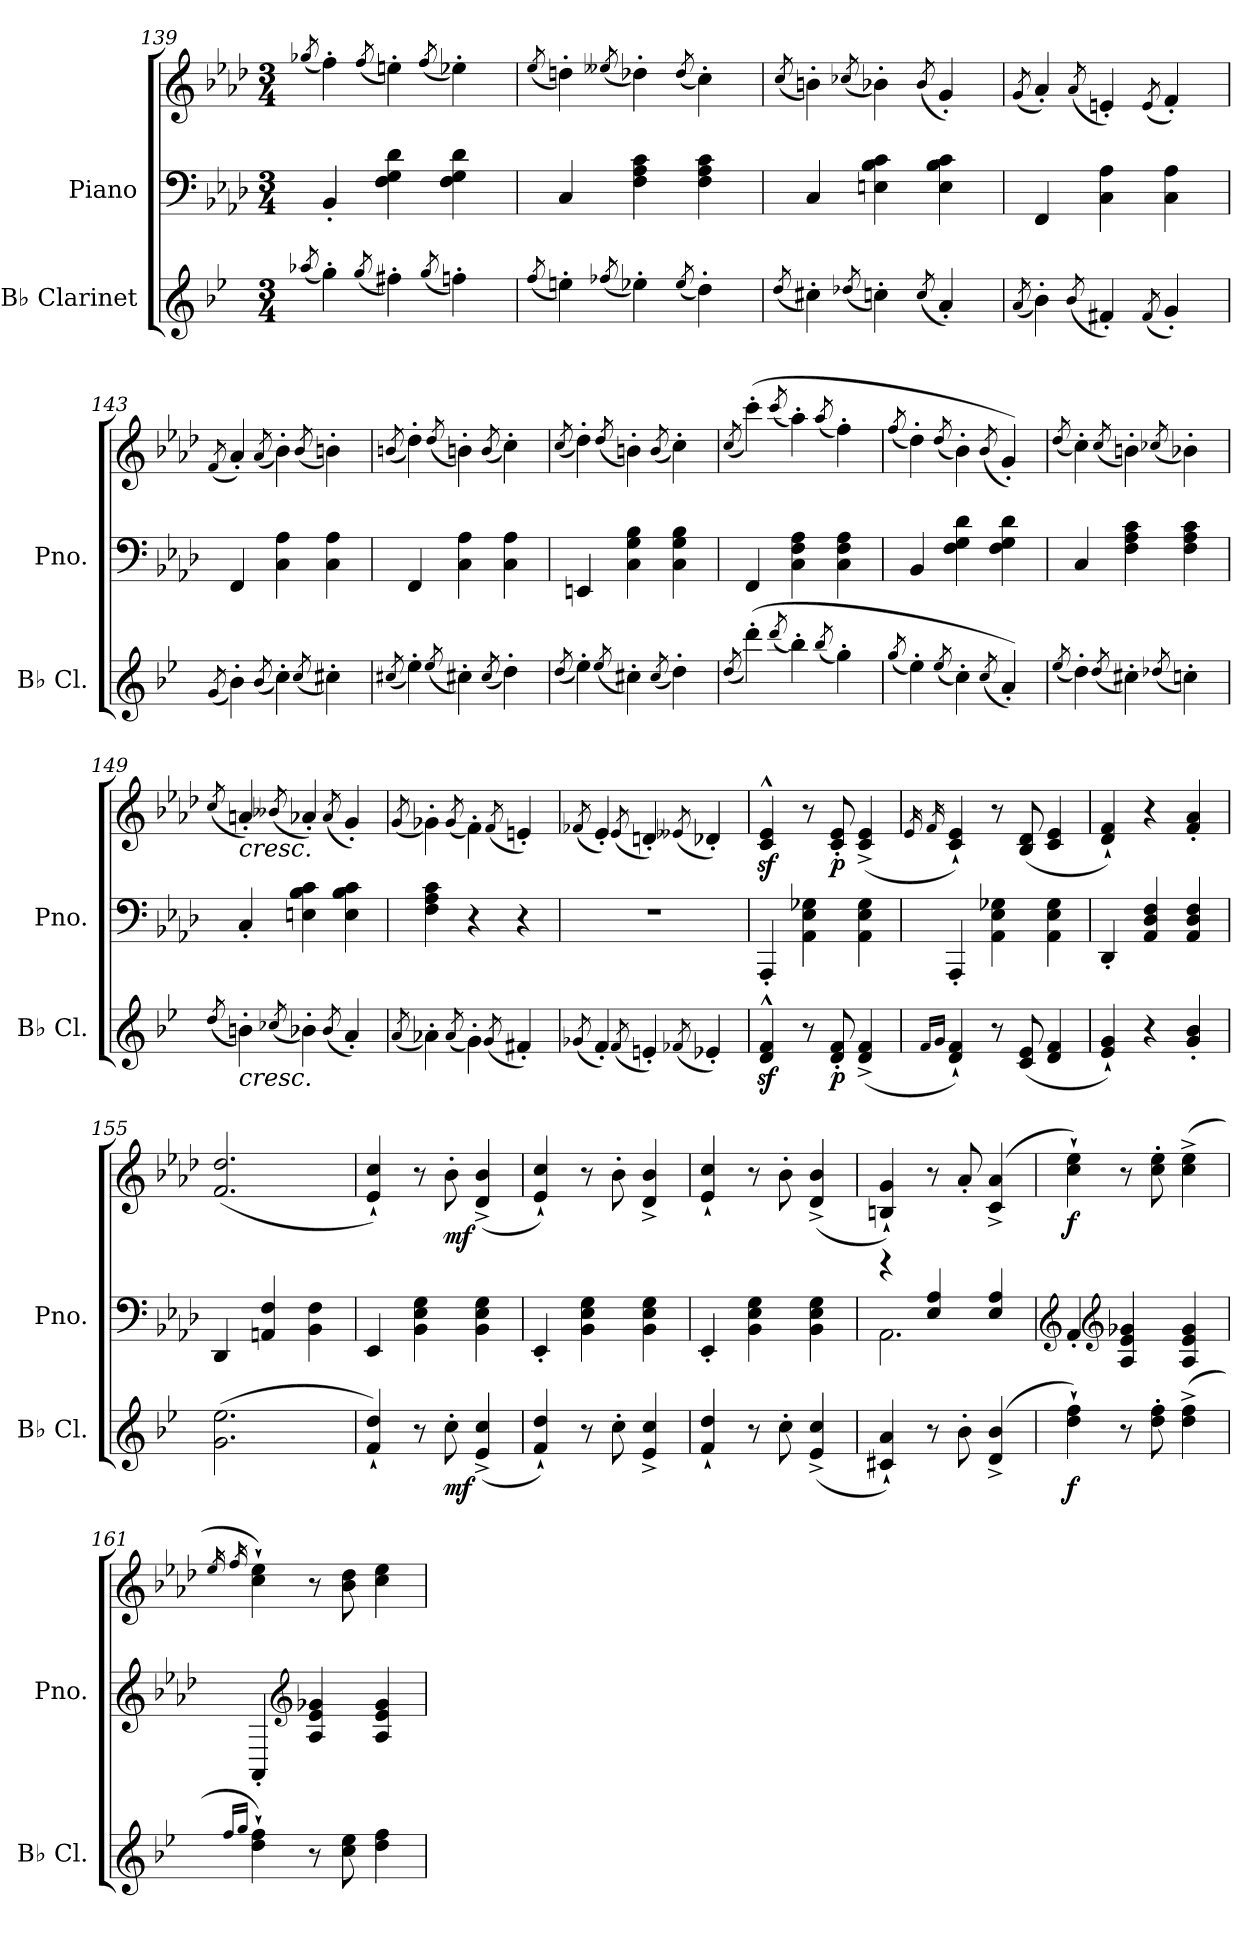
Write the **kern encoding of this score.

**kern	**dynam	**kern	**kern	**dynam
*part2	*part2	*part1	*part1	*part1
*staff3	*staff3	*staff2	*staff1	*staff1/2
*I"B♭ Clarinet	*	*I"Piano	*	*
*I'B♭ Cl.	*	*I'Pno.	*	*
*clefG2	*	*clefF4	*clefG2	*
*ITrd1c2	*	*	*	*
*k[b-e-a-d-]	*	*k[b-e-a-d-]	*k[b-e-a-d-]	*
*M3/4	*	*M3/4	*M3/4	*
=139	=139	=139	=139	=139
(<8qgg-X/	.	.	(<8qgg-X/	.
4ff'\)	.	4BB-'/	4ff'\)	.
(<8qff/	.	.	(<8qff/	.
4een'\)	.	4F\ 4G\ 4d-\	4een'\)	.
(<8qff/	.	.	(<8qff/	.
4ee-X'\)	.	4F\ 4G\ 4d-\	4ee-X'\)	.
=140	=140	=140	=140	=140
(<8qee-/	.	.	(<8qee-/	.
4ddn'\)	.	4C/	4ddn'\)	.
(<8qee--X/	.	.	(<8qee--X/	.
4dd-X'\)	.	4F\ 4A-\ 4c\	4dd-X'\)	.
(<8qdd-/	.	.	(<8qdd-/	.
4cc'\)	.	4F\ 4A-\ 4c\	4cc'\)	.
=141	=141	=141	=141	=141
(<8qcc/	.	.	(<8qcc/	.
4bn'\)	.	4C/	4bn'\)	.
(<8qcc-X/	.	.	(<8qcc-X/	.
4b-X'\)	.	4En\ 4B-\ 4c\	4b-X'\)	.
(<8qb-/	.	.	(<8qb-/	.
4g'/)	.	4E\ 4B-\ 4c\	4g'/)	.
=142	=142	=142	=142	=142
(<8qg/	.	.	(<8qg/	.
4a-'\)	.	4FF/	4a-'/)	.
(<8qa-/	.	.	(<8qa-/	.
4en'/)	.	4C\ 4A-\	4en'/)	.
(<8qe/	.	.	(<8qe/	.
4f'/)	.	4C\ 4A-\	4f'/)	.
=143	=143	=143	=143	=143
(<8qf/	.	.	(<8qf/	.
4a-'\)	.	4FF/	4a-'/)	.
(<8qa-/	.	.	(<8qa-/	.
4b-'\)	.	4C\ 4A-\	4b-'\)	.
(<8qb-/	.	.	(<8qb-/	.
4bn'\)	.	4C\ 4A-\	4bn'\)	.
!!LO:LB:g=z
=144	=144	=144	=144	=144
(<8qbn/	.	.	(<8qbn/	.
4dd-'\)	.	4FF/	4dd-'\)	.
(<8qdd-/	.	.	(<8qdd-/	.
4b'\)	.	4C\ 4A-\	4b'\)	.
(<8qb/	.	.	(<8qb/	.
4cc'\)	.	4C\ 4A-\	4cc'\)	.
=145	=145	=145	=145	=145
(<8qcc/	.	.	(<8qcc/	.
4dd-'\)	.	4EEn/	4dd-'\)	.
(<8qdd-/	.	.	(<8qdd-/	.
4bn'\)	.	4C\ 4G\ 4B-\	4bn'\)	.
(<8qb/	.	.	(<8qb/	.
4cc'\)	.	4C\ 4G\ 4B-\	4cc'\)	.
=146	=146	=146	=146	=146
(<8qcc/	.	.	(<8qcc/	.
(>4ccc'\)	.	4FF/	(>4ccc'\)	.
(<8qccc/	.	.	(<8qccc/	.
4aa-'\)	.	4C\ 4F\ 4A-\	4aa-'\)	.
(<8qaa-/	.	.	(<8qaa-/	.
4ff'\)	.	4C\ 4F\ 4A-\	4ff'\)	.
=147	=147	=147	=147	=147
(<8qff/	.	.	(<8qff/	.
4dd-'\)	.	4BB-/	4dd-'\)	.
(<8qdd-/	.	.	(<8qdd-/	.
4b-'\)	.	4F\ 4G\ 4d-\	4b-'\)	.
(<8qb-/	.	.	(<8qb-/	.
4g'/))	.	4F\ 4G\ 4d-\	4g'/))	.
=148	=148	=148	=148	=148
(<8qdd-/	.	.	(<8qdd-/	.
4cc'\)	.	4C/	4cc'\)	.
(<8qcc/	.	.	(<8qcc/	.
4bn'\)	.	4F\ 4A-\ 4c\	4bn'\)	.
(<8qcc-X/	.	.	(<8qcc-X/	.
4b-X'\)	.	4F\ 4A-\ 4c\	4b-X'\)	.
=149	=149	=149	=149	=149
(<8qcc/	.	.	(<8qcc/	.
!	!	!	!LO:TX:b:i:t=cresc.	!
!LO:TX:b:i:t=cresc.	!	!	!	!
4an'\)	.	4C'/	4an'/)	.
(<8qb--X/	.	.	(<8qb--X/	.
4a-X'\)	.	4En\ 4B-\ 4c\	4a-X'/)	.
(<8qa-/	.	.	(<8qa-/	.
4g'/)	.	4E\ 4B-\ 4c\	4g'/)	.
!!LO:LB:g=z
=150	=150	=150	=150	=150
(<8qg/	.	.	(<8qg/	.
4g-X'\)	.	4F\ 4A-\ 4c\	4g-X'\)	.
(<8qg-/	.	.	(<8qg-/	.
4f'\)	.	4r	4f'\)	.
(<8qf/	.	.	(<8qf/	.
4en'/)	.	4r	4en'/)	.
=151	=151	=151	=151	=151
(<8qf-X/	.	.	(<8qf-X/	.
4e-'/)	.	2.r	4e-'/)	.
(<8qe-/	.	.	(<8qe-/	.
4dn'/)	.	.	4dn'/)	.
(<8qe--X/	.	.	(<8qe--X/	.
4d-X'/)	.	.	4d-X'/)	.
=152	=152	=152	=152	=152
4c/z<^^ 4e-/z<^^	.	4AAA-'/	4c/z<^^ 4e-/z<^^	.
8r	.	4AA-\ 4E-\ 4G-X\	8r	.
!	!LO:DY:b	!	!	!LO:DY:b
8c/' 8e-/'	p	.	8c/' 8e-/'	p
(<4c/^ 4e-/^	.	4AA-\ 4E-\ 4G-\	(<4c/^ 4e-/^	.
=153	=153	=153	=153	=153
16qe-/LL	.	.	16qe-/	.
16qf/JJ	.	.	16qf/	.
4c/` 4e-/`)	.	4AAA-'/	4c/` 4e-/`)	.
8r	.	4AA-\ 4E-\ 4G-X\	8r	.
(<8B-/ 8d-/	.	.	(<8B-/ 8d-/	.
4c/ 4e-/	.	4AA-\ 4E-\ 4G-\	4c/ 4e-/	.
=154	=154	=154	=154	=154
4d-/` 4f/`)	.	4DD-'/	4d-/` 4f/`)	.
4r	.	4AA-/ 4D-/ 4F/	4r	.
4f/' 4a-/'	.	4AA-/ 4D-/ 4F/	4f/' 4a-/'	.
=155	=155	=155	=155	=155
(>2.f\ 2.dd-\	.	4DD-/	(<2.f/ 2.dd-/	.
.	.	4AAn/ 4F/	.	.
.	.	4BB-\ 4F\	.	.
=156	=156	=156	=156	=156
4e-/` 4cc/`)	.	4EE-/	4e-/` 4cc/`)	.
8r	.	4BB-\ 4E-\ 4G\	8r	.
!	!LO:DY:b	!	!	!LO:DY:b
8b-'\	mf	.	8b-'\	mf
(<4d-/^ 4b-/^	.	4BB-\ 4E-\ 4G\	(<4d-/^ 4b-/^	.
=157	=157	=157	=157	=157
4e-/` 4cc/`)	.	4EE-'/	4e-/` 4cc/`)	.
8r	.	4BB-\ 4E-\ 4G\	8r	.
8b-'\	.	.	8b-'\	.
4d-/^ 4b-/^	.	4BB-\ 4E-\ 4G\	4d-/^ 4b-/^	.
=158	=158	=158	=158	=158
4e-/` 4cc/`	.	4EE-'/	4e-/` 4cc/`	.
8r	.	4BB-\ 4E-\ 4G\	8r	.
8b-'\	.	.	8b-'\	.
(<4d-/^ 4b-/^	.	4BB-\ 4E-\ 4G\	(<4d-/^ 4b-/^	.
!!LO:LB:g=z
=159	=159	=159	=159	=159
*	*	*^	*	*
4Bn/` 4g/`)	.	2.AA-\	4rg	4Bn/` 4g/`)	.
8r	.	.	4E-/ 4A-/	8r	.
8a-'\	.	.	.	8a-'/	.
(>4c/^ 4a-/^	.	.	4E-/ 4A-/	(>4c/^ 4a-/^	.
=160	=160	=160	=160	=160	=160
!	!LO:DY:b	!	!	!	!LO:DY:b
*	*	*v	*v	*	*
4cc\` 4ee-\`)	f	4AA-'/	4cc\` 4ee-\`)	f
*	*	*clefG2	*	*
8r	.	4A-/ 4e-/ 4g-X/	8r	.
8cc\' 8ee-\'	.	.	8cc\' 8ee-\'	.
(>4cc\^ 4ee-\^	.	4A-/ 4e-/ 4g-/	(>4cc\^ 4ee-\^	.
=161	=161	=161	=161	=161
16qee-/LL	.	.	.	.
16qff/JJ	.	.	.	.
*	*	*clefF4	*	*
.	.	.	16qee-/	.
.	.	.	16qff/	.
4cc\` 4ee-\`)	.	4AA-'/	4cc\` 4ee-\`)	.
*	*	*clefG2	*	*
8r	.	4A-/ 4e-/ 4g-X/	8r	.
8b-\ 8dd-\	.	.	8b-\ 8dd-\	.
4cc\ 4ee-\	.	4A-/ 4e-/ 4g-/	4cc\ 4ee-\	.
=	=	=	=	=
*-	*-	*-	*-	*-
